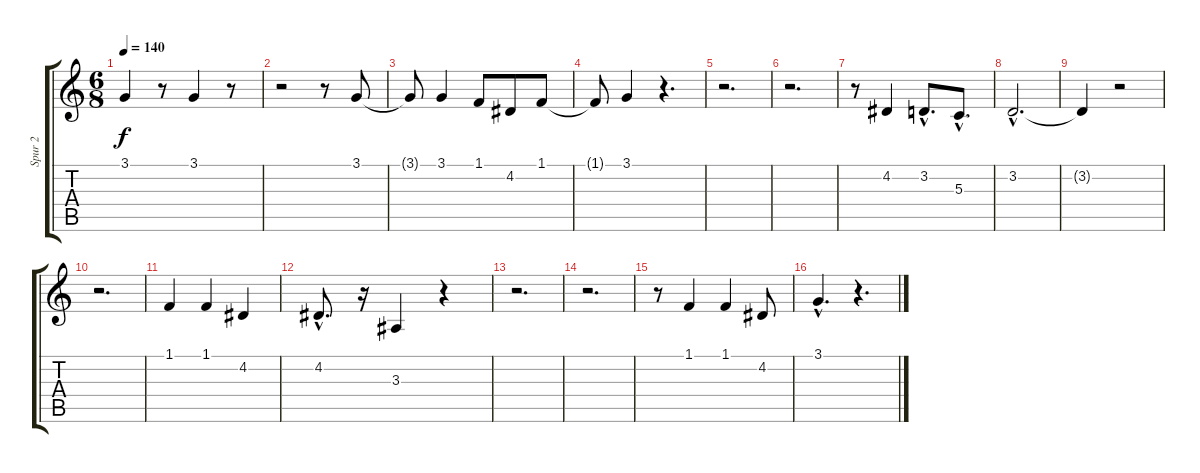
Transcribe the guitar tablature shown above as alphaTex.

\track ("Spur 2" "Spur 2") {instrument pad3polysynth}
\staff {score tabs}
\tuning (E4 B3 G3 D3 A2 E2) {hide}
\ts (6 8)
\tempo 140
\clef g2
\ks c
3.1.4{dy f} r.8 3.1.4 r.8 |
r.2 r.8 3.1.8 |
3.1{t}.8 3.1.4 1.1.8 4.2.8 1.1.8 |
1.1{t}.8 3.1.4 r.4{d} |
r.2{d} |
r.2{d} |
r.8 4.2.4 3.2{hac}.8{d} 5.3{hac}.8{d} |
3.2{hac}.2{d} |
3.2{t}.4 r.2 |
r.2{d} |
1.1.4 1.1.4 4.2.4 |
4.2{hac}.8{d} r.16 3.3.4 r.4 |
r.2{d} |
r.2{d} |
r.8 1.1.4 1.1.4 4.2.8 |
3.1{hac}.4{d} r.4{d}
